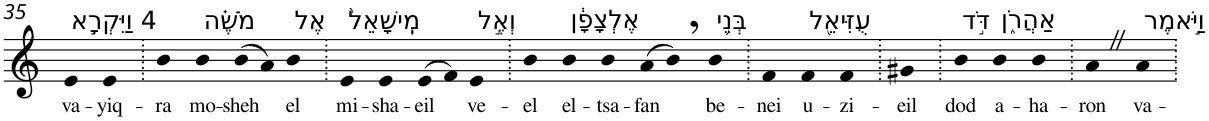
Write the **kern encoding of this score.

**kern	**text
*part1	*part1
*staff1	*staff1
*I"Piano	*
*I'Pno	*
!!LO:PB:g=z
*clefG2	*
*k[]	*
=35	=35
!LO:TX:a:t=4 וַיִּקְרָ֣א	!
!	!LO:LY:b
4e	va-
!	!LO:LY:b
4e	-yiq-
=36.	=36.
!	!LO:LY:b
4b	-ra
!LO:TX:a:t=מֹשֶׁ֗ה	!
!	!LO:LY:b
4b	mo-
!	!LO:LY:b
(>8b	-sheh
8a)	.
!LO:TX:a:t=אֶל	!
!	!LO:LY:b
4b	el
=37.	=37.
!LO:TX:a:t=מִֽישָׁאֵל֙	!
!	!LO:LY:b
4e	mi-
!	!LO:LY:b
4e	-sha-
!	!LO:LY:b
(>8e	-eil
8f)	.
!LO:TX:a:t=וְאֶ֣ל	!
!	!LO:LY:b
4e	ve-
=38.	=38.
!	!LO:LY:b
4b	-el
!LO:TX:a:t=אֶלְצָפָ֔ן	!
!	!LO:LY:b
4b	el-
!	!LO:LY:b
4b	-tsa-
!	!LO:LY:b
(>8a	-fan
8b,)	.
!LO:TX:a:t=בְּנֵ֥י	!
!	!LO:LY:b
4b	be-
=39.	=39.
!	!LO:LY:b
4f	-nei
!LO:TX:a:t=עֻזִּיאֵ֖ל	!
!	!LO:LY:b
4f	u-
!	!LO:LY:b
4f	-zi-
=40.	=40.
!	!LO:LY:b
4g#X	-eil
=41.	=41.
!LO:TX:a:t=דֹּ֣ד	!
!	!LO:LY:b
4b	dod
!LO:TX:a:t=אַהֲרֹ֑ן	!
!	!LO:LY:b
4b	a-
!	!LO:LY:b
4b	-ha-
=42.	=42.
!	!LO:LY:b
4aZ	-ron
!LO:TX:a:t=וַיֹּ֣אמֶר	!
!	!LO:LY:b
4a	va-
=.	=.
*-	*-
